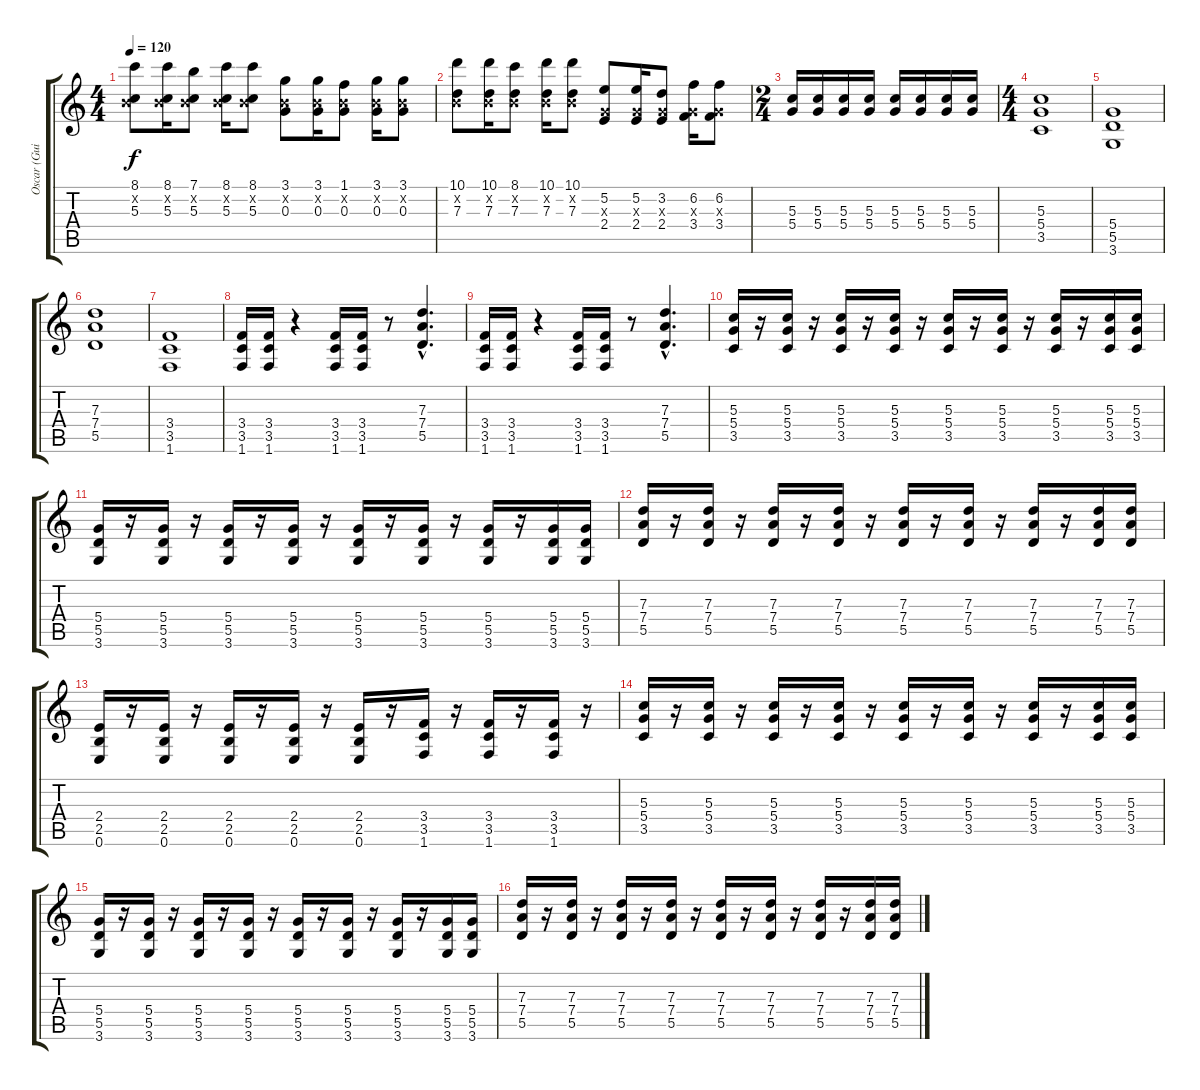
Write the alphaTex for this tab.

\track ("Oscar (Guitar II)" "Oscar (Gui") {instrument distortionguitar}
\staff {score tabs}
\tuning (E4 B3 G3 D3 A2 E2) {hide}
\ts (4 4)
\tempo 120
\clef g2
\ks c
(8.1 0.2{x} 5.3).8{dy f} (8.1 0.2{x} 5.3).16 (7.1 0.2{x} 5.3).8 (8.1 0.2{x} 5.3).16 (8.1 0.2{x} 5.3).8 (3.1 0.2{x} 0.3).8 (3.1 0.2{x} 0.3).16 (1.1 0.2{x} 0.3).8 (3.1 0.2{x} 0.3).16 (3.1 0.2{x} 0.3).8 |
(10.1 0.2{x} 7.3).8 (10.1 0.2{x} 7.3).16 (8.1 0.2{x} 7.3).8 (10.1 0.2{x} 7.3).16 (10.1 0.2{x} 7.3).8 (5.2 0.3{x} 2.4).8 (5.2 0.3{x} 2.4).16 (3.2 0.3{x} 2.4).8 (6.2 0.3{x} 3.4).16 (6.2 0.3{x} 3.4).8 |
\ts (2 4)
(5.3 5.4).16 (5.3 5.4).16 (5.3 5.4).16 (5.3 5.4).16 (5.3 5.4).16 (5.3 5.4).16 (5.3 5.4).16 (5.3 5.4).16 |
\ts (4 4)
(5.3 5.4 3.5).1{volume 12} |
(5.4 5.5 3.6).1 |
(7.3 7.4 5.5).1 |
(3.4 3.5 1.6).1 |
(3.4 3.5 1.6).16 (3.4 3.5 1.6).16 r.4 (3.4 3.5 1.6).16 (3.4 3.5 1.6).16 r.8 (7.3{hac} 7.4{hac} 5.5{hac}).4{d} |
(3.4 3.5 1.6).16 (3.4 3.5 1.6).16 r.4 (3.4 3.5 1.6).16 (3.4 3.5 1.6).16 r.8 (7.3{hac} 7.4{hac} 5.5{hac}).4{d} |
(5.3 5.4 3.5).16{volume 16} r.16 (5.3 5.4 3.5).16 r.16 (5.3 5.4 3.5).16 r.16 (5.3 5.4 3.5).16 r.16 (5.3 5.4 3.5).16 r.16 (5.3 5.4 3.5).16 r.16 (5.3 5.4 3.5).16 r.16 (5.3 5.4 3.5).16 (5.3 5.4 3.5).16 |
(5.4 5.5 3.6).16 r.16 (5.4 5.5 3.6).16 r.16 (5.4 5.5 3.6).16 r.16 (5.4 5.5 3.6).16 r.16 (5.4 5.5 3.6).16 r.16 (5.4 5.5 3.6).16 r.16 (5.4 5.5 3.6).16 r.16 (5.4 5.5 3.6).16 (5.4 5.5 3.6).16 |
(7.3 7.4 5.5).16 r.16 (7.3 7.4 5.5).16 r.16 (7.3 7.4 5.5).16 r.16 (7.3 7.4 5.5).16 r.16 (7.3 7.4 5.5).16 r.16 (7.3 7.4 5.5).16 r.16 (7.3 7.4 5.5).16 r.16 (7.3 7.4 5.5).16 (7.3 7.4 5.5).16 |
(2.4 2.5 0.6).16 r.16 (2.4 2.5 0.6).16 r.16 (2.4 2.5 0.6).16 r.16 (2.4 2.5 0.6).16 r.16 (2.4 2.5 0.6).16 r.16 (3.4 3.5 1.6).16 r.16 (3.4 3.5 1.6).16 r.16 (3.4 3.5 1.6).16 r.16 |
(5.3 5.4 3.5).16 r.16 (5.3 5.4 3.5).16 r.16 (5.3 5.4 3.5).16 r.16 (5.3 5.4 3.5).16 r.16 (5.3 5.4 3.5).16 r.16 (5.3 5.4 3.5).16 r.16 (5.3 5.4 3.5).16 r.16 (5.3 5.4 3.5).16 (5.3 5.4 3.5).16 |
(5.4 5.5 3.6).16 r.16 (5.4 5.5 3.6).16 r.16 (5.4 5.5 3.6).16 r.16 (5.4 5.5 3.6).16 r.16 (5.4 5.5 3.6).16 r.16 (5.4 5.5 3.6).16 r.16 (5.4 5.5 3.6).16 r.16 (5.4 5.5 3.6).16 (5.4 5.5 3.6).16 |
(7.3 7.4 5.5).16 r.16 (7.3 7.4 5.5).16 r.16 (7.3 7.4 5.5).16 r.16 (7.3 7.4 5.5).16 r.16 (7.3 7.4 5.5).16 r.16 (7.3 7.4 5.5).16 r.16 (7.3 7.4 5.5).16 r.16 (7.3 7.4 5.5).16 (7.3 7.4 5.5).16
